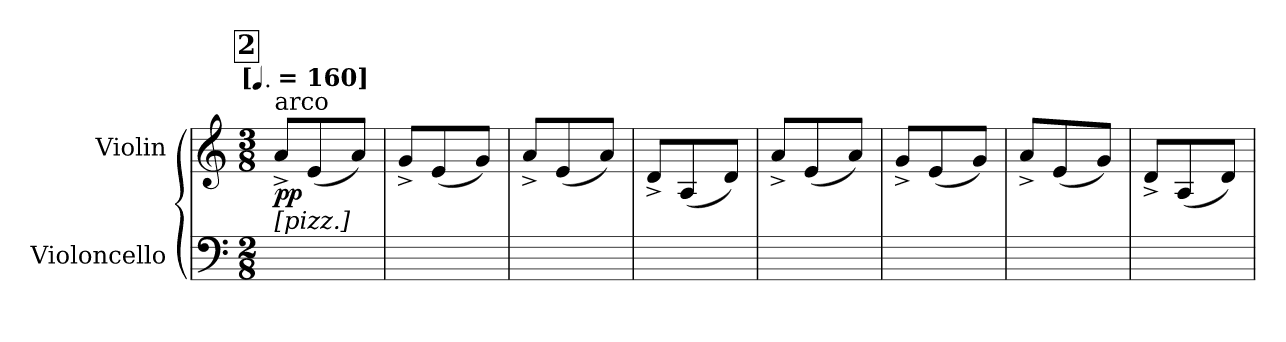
**kern	**kern	**dynam
*part2	*part1	*part1
*staff2	*staff1	*staff1
*I"Violoncello	*I"Violin	*
*I'Vc.	*I'Vln.	*
*clefF4	*clefG2	*
*k[]	*k[]	*
*C:	*C:	*
!!LO:TX:omd:t=[[quarter-dot] = 160]
*M2/8	*M3/8	*
*MM240	*MM240	*
*Xtuplet	*	*
!!LO:REH:place=s1:t=2
=49	=49	=49
!	!LO:TX:a:t=arco	!
!LO:TX:a:t=[pizz.]	!	!
16%3ryy	8a^L	pp
.	(8e	.
16%3ryy	.	.
.	8aJ)	.
=50	=50	=50
16%3ryy	8g^L	.
.	(8e	.
16%3ryy	.	.
.	8gJ)	.
=51	=51	=51
16%3ryy	8a^L	.
.	(8e	.
16%3ryy	.	.
.	8aJ)	.
=52	=52	=52
16%3ryy	8d^L	.
.	(8A	.
16%3ryy	.	.
.	8dJ)	.
=53	=53	=53
16%3ryy	8a^L	.
.	(8e	.
16%3ryy	.	.
.	8aJ)	.
=54	=54	=54
16%3ryy	8g^L	.
.	(8e	.
16%3ryy	.	.
.	8gJ)	.
=55	=55	=55
16%3ryy	8a^L	.
.	(8e	.
16%3ryy	.	.
.	8gJ)	.
=56	=56	=56
16%3ryy	8d^L	.
.	(8A	.
16%3ryy	.	.
.	8dJ)	.
=	=	=
*-	*-	*-
